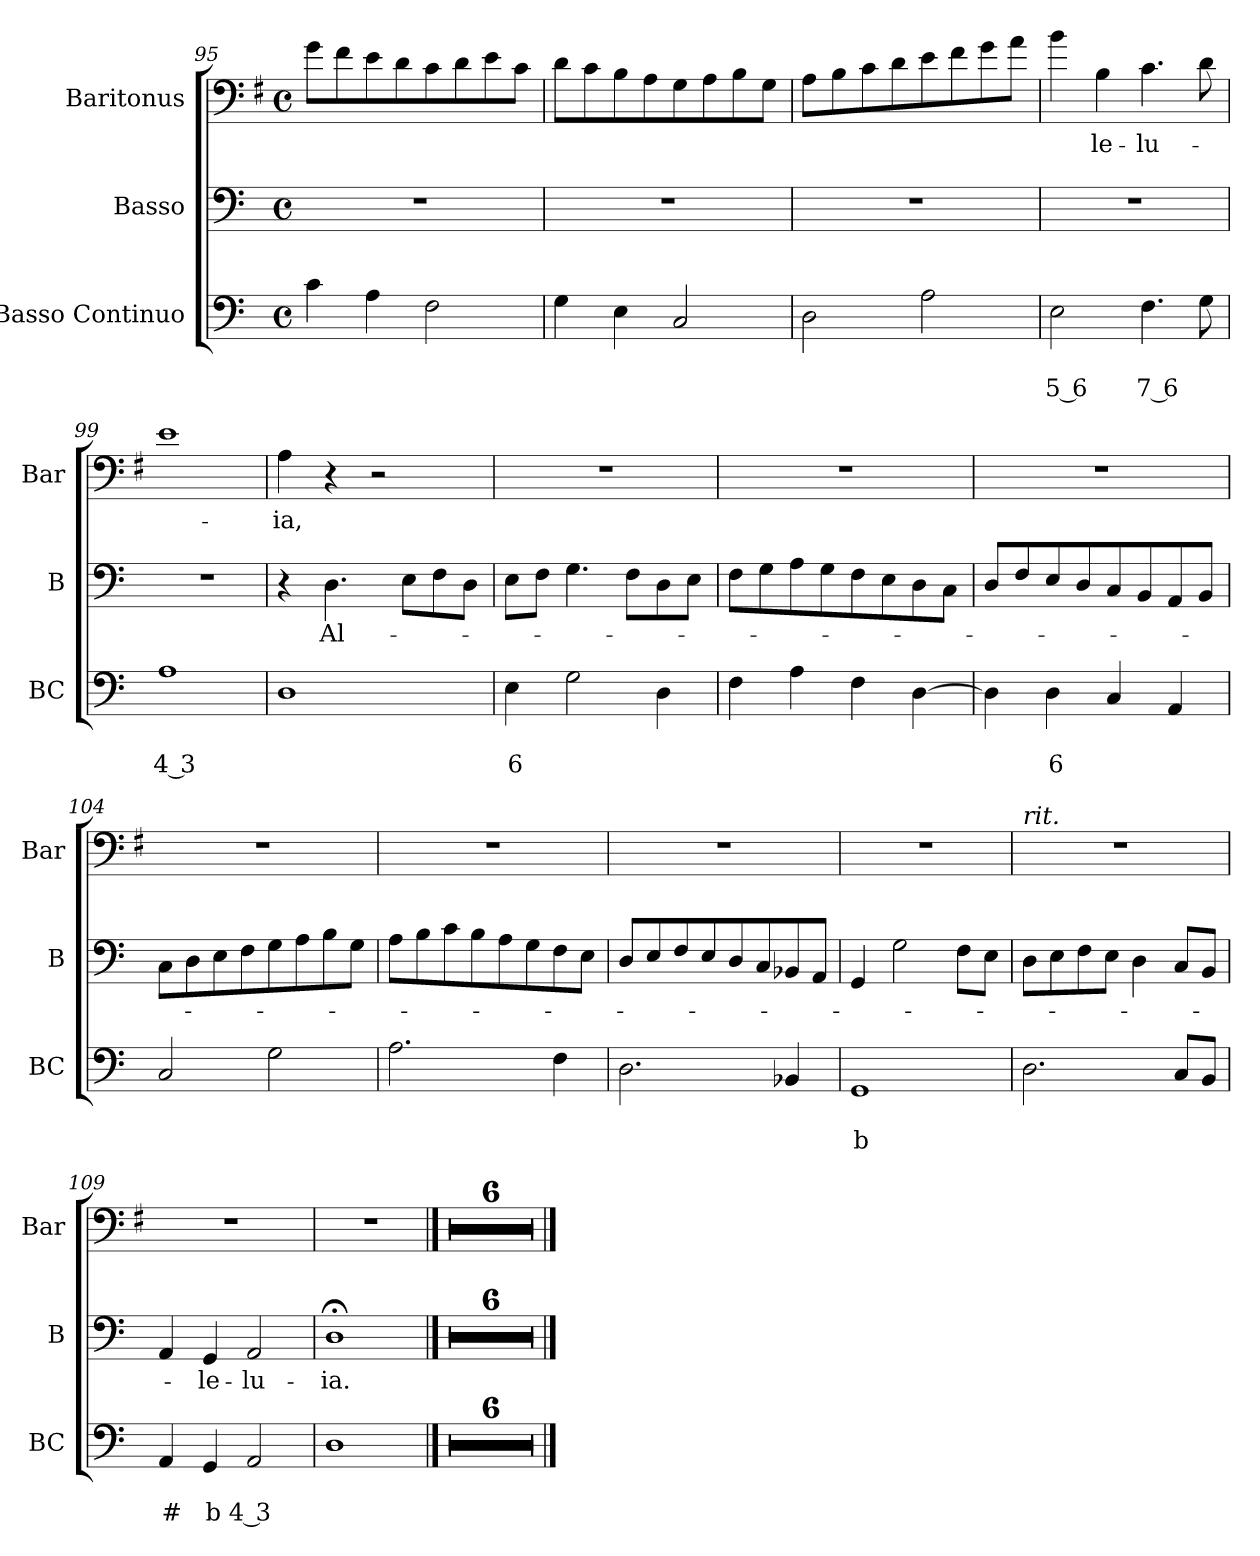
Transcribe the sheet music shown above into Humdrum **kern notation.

**kern	**text	**text	**kern	**text	**kern	**text
*part3	*part3	*part3	*part2	*part2	*part1	*part1
*staff3	*staff3	*staff3	*staff2	*staff2	*staff1	*staff1
*I"Basso Continuo	*	*	*I"Basso	*	*I"Baritonus	*
*I'BC	*	*	*I'B	*	*I'Bar	*
*clefF4	*	*	*clefF4	*	*clefF4	*
*	*	*	*	*	*ITrd4c7	*
*k[]	*	*	*k[]	*	*k[]	*
*C:	*	*	*C:	*	*C:	*
*M4/4	*	*	*M4/4	*	*M4/4	*
*met(c)	*	*	*met(c)	*	*met(c)	*
=95	=95	=95	=95	=95	=95	=95
4c\	.	.	1r	.	8c\L	.
.	.	.	.	.	8B\	.
4A\	.	.	.	.	8A\	.
.	.	.	.	.	8G\	.
2F\	.	.	.	.	8F\	.
.	.	.	.	.	8G\	.
.	.	.	.	.	8A\	.
.	.	.	.	.	8F\J	.
!!LO:PB:g=z
=96	=96	=96	=96	=96	=96	=96
4G\	.	.	1r	.	8G\L	.
.	.	.	.	.	8F\	.
4E\	.	.	.	.	8E\	.
.	.	.	.	.	8D\	.
2C/	.	.	.	.	8C\	.
.	.	.	.	.	8D\	.
.	.	.	.	.	8E\	.
.	.	.	.	.	8C\J	.
=97	=97	=97	=97	=97	=97	=97
2D\	.	.	1r	.	8D\L	.
.	.	.	.	.	8E\	.
.	.	.	.	.	8F\	.
.	.	.	.	.	8G\	.
2A\	.	.	.	.	8A\	.
.	.	.	.	.	8B\	.
.	.	.	.	.	8c\	.
.	.	.	.	.	8d\J	.
=98	=98	=98	=98	=98	=98	=98
!	!	!LO:LY:b	!	!	!	!
2E\	.	5 6	1r	.	4e\	.
!	!	!	!	!	!	!LO:LY:b
.	.	.	.	.	4E\	-le-
!	!	!LO:LY:b	!	!	!	!LO:LY:b
4.F\	.	7 6	.	.	4.F\	-lu-
8G\	.	.	.	.	8G\	.
=99	=99	=99	=99	=99	=99	=99
!	!	!LO:LY:b	!	!	!	!
1A	.	4 3	1r	.	1A	.
=100	=100	=100	=100	=100	=100	=100
!	!	!	!	!	!	!LO:LY:b
1D	.	.	4r	.	4D\	-ia,
!	!	!	!	!LO:LY:b	!	!
.	.	.	4.D\	Al-	4r	.
.	.	.	.	.	2r	.
.	.	.	8E\L	.	.	.
.	.	.	8F\	.	.	.
.	.	.	8D\J	.	.	.
=101	=101	=101	=101	=101	=101	=101
!	!	!LO:LY:b	!	!	!	!
4E\	.	6	8E\L	.	1r	.
.	.	.	8F\J	.	.	.
2G\	.	.	4.G\	.	.	.
.	.	.	8F\L	.	.	.
4D\	.	.	8D\	.	.	.
.	.	.	8E\J	.	.	.
!!LO:LB:g=z
=102	=102	=102	=102	=102	=102	=102
4F\	.	.	8F\L	.	1r	.
.	.	.	8G\	.	.	.
4A\	.	.	8A\	.	.	.
.	.	.	8G\	.	.	.
4F\	.	.	8F\	.	.	.
.	.	.	8E\	.	.	.
[4D\	.	.	8D\	.	.	.
.	.	.	8C\J	.	.	.
=103	=103	=103	=103	=103	=103	=103
4D\]	.	.	8D/L	.	1r	.
.	.	.	8F/	.	.	.
!	!	!LO:LY:b	!	!	!	!
4D\	.	6	8E/	.	.	.
.	.	.	8D/	.	.	.
4C/	.	.	8C/	.	.	.
.	.	.	8BB/	.	.	.
4AA/	.	.	8AA/	.	.	.
.	.	.	8BB/J	.	.	.
=104	=104	=104	=104	=104	=104	=104
2C/	.	.	8C\L	.	1r	.
.	.	.	8D\	.	.	.
.	.	.	8E\	.	.	.
.	.	.	8F\	.	.	.
2G\	.	.	8G\	.	.	.
.	.	.	8A\	.	.	.
.	.	.	8B\	.	.	.
.	.	.	8G\J	.	.	.
=105	=105	=105	=105	=105	=105	=105
2.A\	.	.	8A\L	.	1r	.
.	.	.	8B\	.	.	.
.	.	.	8c\	.	.	.
.	.	.	8B\	.	.	.
.	.	.	8A\	.	.	.
.	.	.	8G\	.	.	.
4F\	.	.	8F\	.	.	.
.	.	.	8E\J	.	.	.
=106	=106	=106	=106	=106	=106	=106
2.D\	.	.	8D/L	.	1r	.
.	.	.	8E/	.	.	.
.	.	.	8F/	.	.	.
.	.	.	8E/	.	.	.
.	.	.	8D/	.	.	.
.	.	.	8C/	.	.	.
4BB-X/	.	.	8BB-X/	.	.	.
.	.	.	8AA/J	.	.	.
=107	=107	=107	=107	=107	=107	=107
!	!	!LO:LY:b	!	!	!	!
1GG	.	b	4GG/	.	1r	.
.	.	.	2G\	.	.	.
.	.	.	8F\L	.	.	.
.	.	.	8E\J	.	.	.
!!LO:LB:g=z
=108	=108	=108	=108	=108	=108	=108
!	!	!	!	!	!LO:TX:a:i:t=rit.	!
2.D\	.	.	8D\L	.	1r	.
.	.	.	8E\	.	.	.
.	.	.	8F\	.	.	.
.	.	.	8E\J	.	.	.
.	.	.	4D\	.	.	.
8C/L	.	.	8C/L	.	.	.
8BB/J	.	.	8BB/J	.	.	.
=109	=109	=109	=109	=109	=109	=109
!	!	!LO:LY:b	!	!	!	!
4AA/	.	#	4AA/	.	1r	.
!	!	!LO:LY:b	!	!LO:LY:b	!	!
4GG/	.	b	4GG/	-le-	.	.
!	!	!LO:LY:b	!	!LO:LY:b	!	!
2AA/	.	4 3	2AA/	-lu-	.	.
=110	=110	=110	=110	=110	=110	=110
!	!	!	!	!LO:LY:b	!	!
1D	.	.	1D;<	-ia.	1r	.
==111	==111	==111	==111	==111	==111	==111
1r	.	.	1r	.	1r	.
=112	=112	=112	=112	=112	=112	=112
1r	.	.	1r	.	1r	.
=113	=113	=113	=113	=113	=113	=113
1r	.	.	1r	.	1r	.
=114	=114	=114	=114	=114	=114	=114
1r	.	.	1r	.	1r	.
=115	=115	=115	=115	=115	=115	=115
1r	.	.	1r	.	1r	.
=116	=116	=116	=116	=116	=116	=116
1r	.	.	1r	.	1r	.
==	==	==	==	==	==	==
*-	*-	*-	*-	*-	*-	*-
